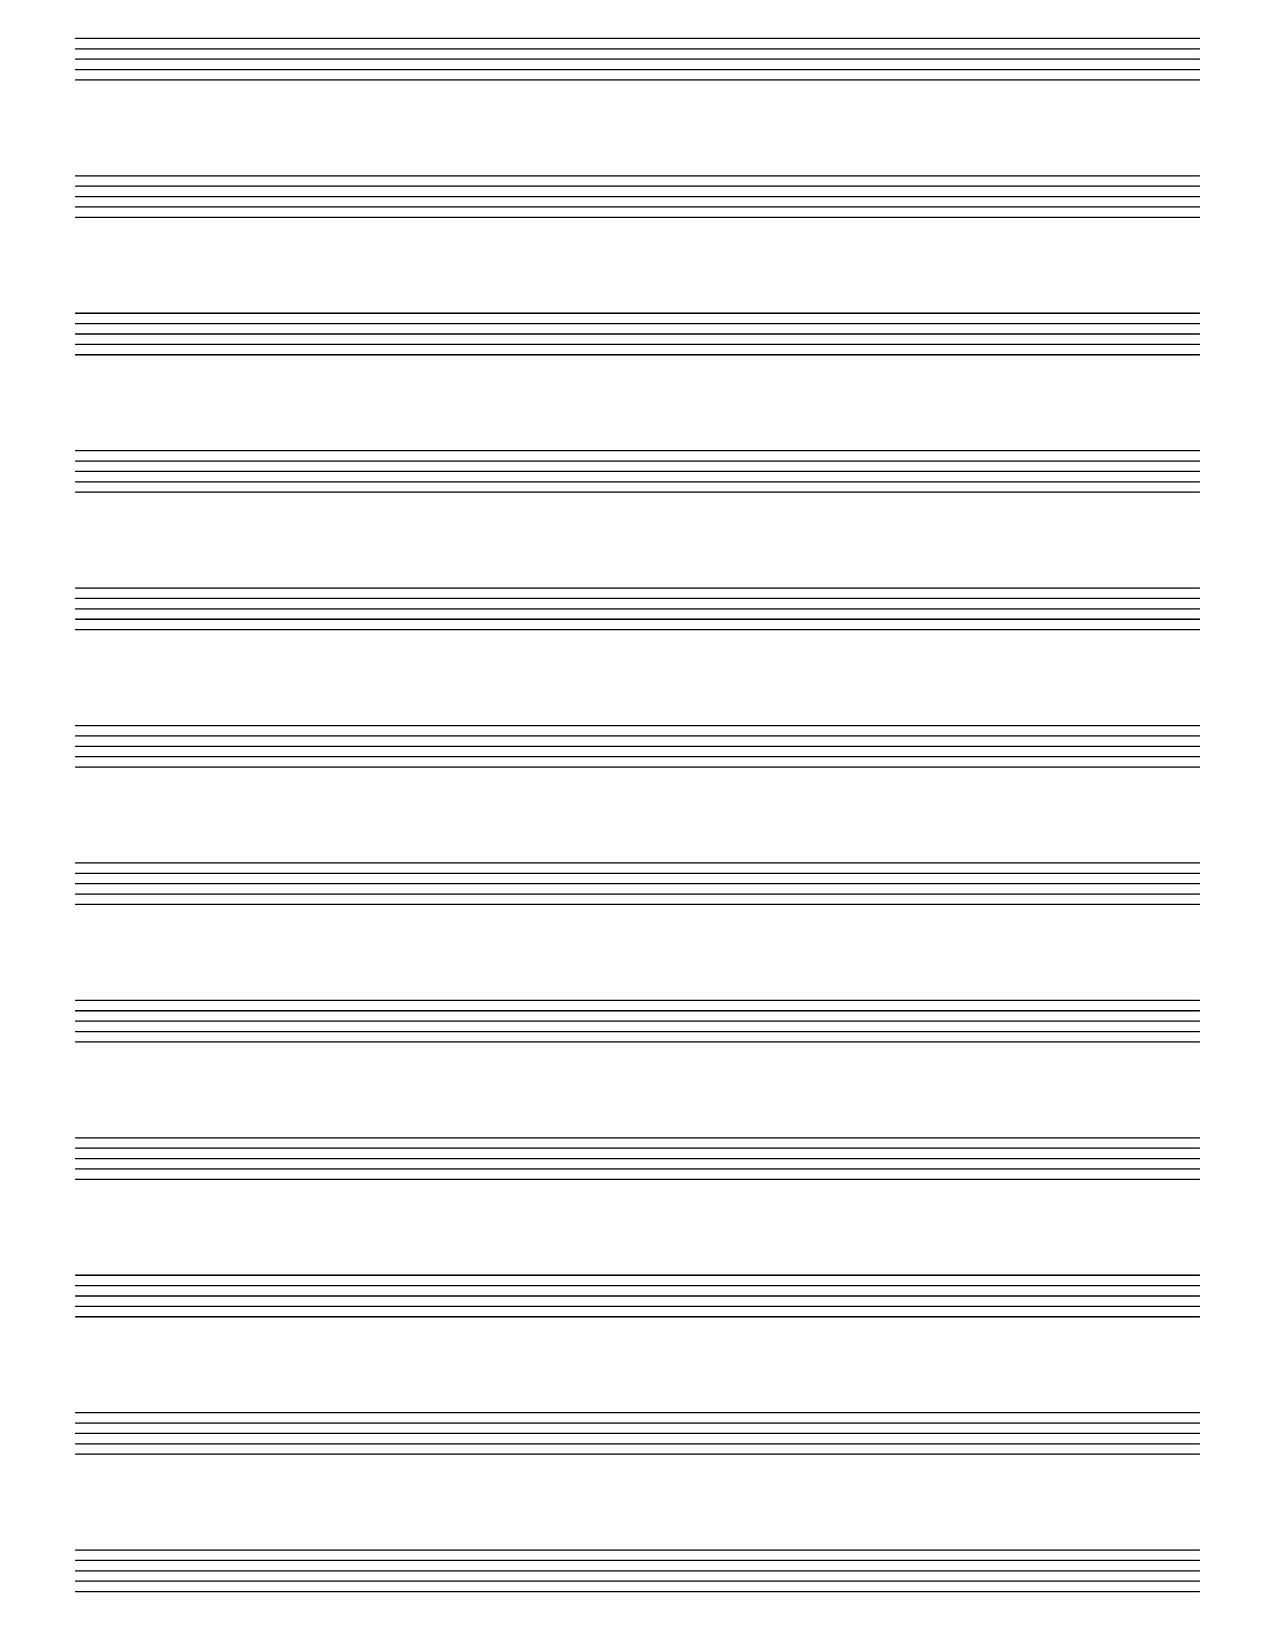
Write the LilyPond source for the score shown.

%% DO NOT EDIT this file manually; it is automatically
%% generated from LSR http://lsr.dsi.unimi.it
%% Make any changes in LSR itself, or in Documentation/snippets/new/ ,
%% and then run scripts/auxiliar/makelsr.py
%%
%% This file is in the public domain.
\version "2.14.2"

\header {
  lsrtags = "specific-notation, paper-and-layout, contexts-and-engravers, staff-notation, editorial-annotations"

%% Translation of GIT committish: b482c3e5b56c3841a88d957e0ca12964bd3e64fa
  texidoces = "
Para crear pentagramas en blanco, genere compases vacíos y después
elimine el grabador de números de compás @code{Bar_number_engraver}
del contexto @code{Score}, y los grabadores de la indicación de compás
@code{Time_signature_engraver}, de la clave @code{Clef_engraver} y de
los compases @code{Bar_engraver} del contexto de @code{Staff}.

"
  doctitlees = "Crear pentagramas en blanco"

%% Translation of GIT committish: f5cfaf8ef4ac347702f554af0944ef0d8396e73a
  texidocfr = "
Rien n'est plus simple, pour obtenir une feuille blanche avec des
portées, que de générer des mesures vides, de supprimer le
@code{Bar_number_engraver} du contexte @code{Score}, et les
@code{Time_signature_engraver}, @code{Clef_engraver} et
@code{Bar_engraver} du contexte @code{Staff}.

"
  doctitlefr = "Impression de papier à musique"

  texidoc = "
To create blank staves, generate empty measures then remove the
@code{Bar_number_engraver} from the @code{Score} context, and the
@code{Time_signature_engraver}, @code{Clef_engraver} and
@code{Bar_engraver} from the @code{Staff} context.

"
  doctitle = "Creating blank staves"
} % begin verbatim


#(set-global-staff-size 20)

\score {
  {
    \repeat unfold 12 { s1 \break }
  }
  \layout {
    indent = 0\in
    \context {
      \Staff
      \remove "Time_signature_engraver"
      \remove "Clef_engraver"
      \remove "Bar_engraver"
    }
    \context {
      \Score
      \remove "Bar_number_engraver"
    }
  }
}

\paper {
  #(set-paper-size "letter")
  ragged-last-bottom = ##f
  line-width = 7.5\in
  left-margin = 0.5\in
  bottom-margin = 0.25\in
  top-margin = 0.25\in
}

